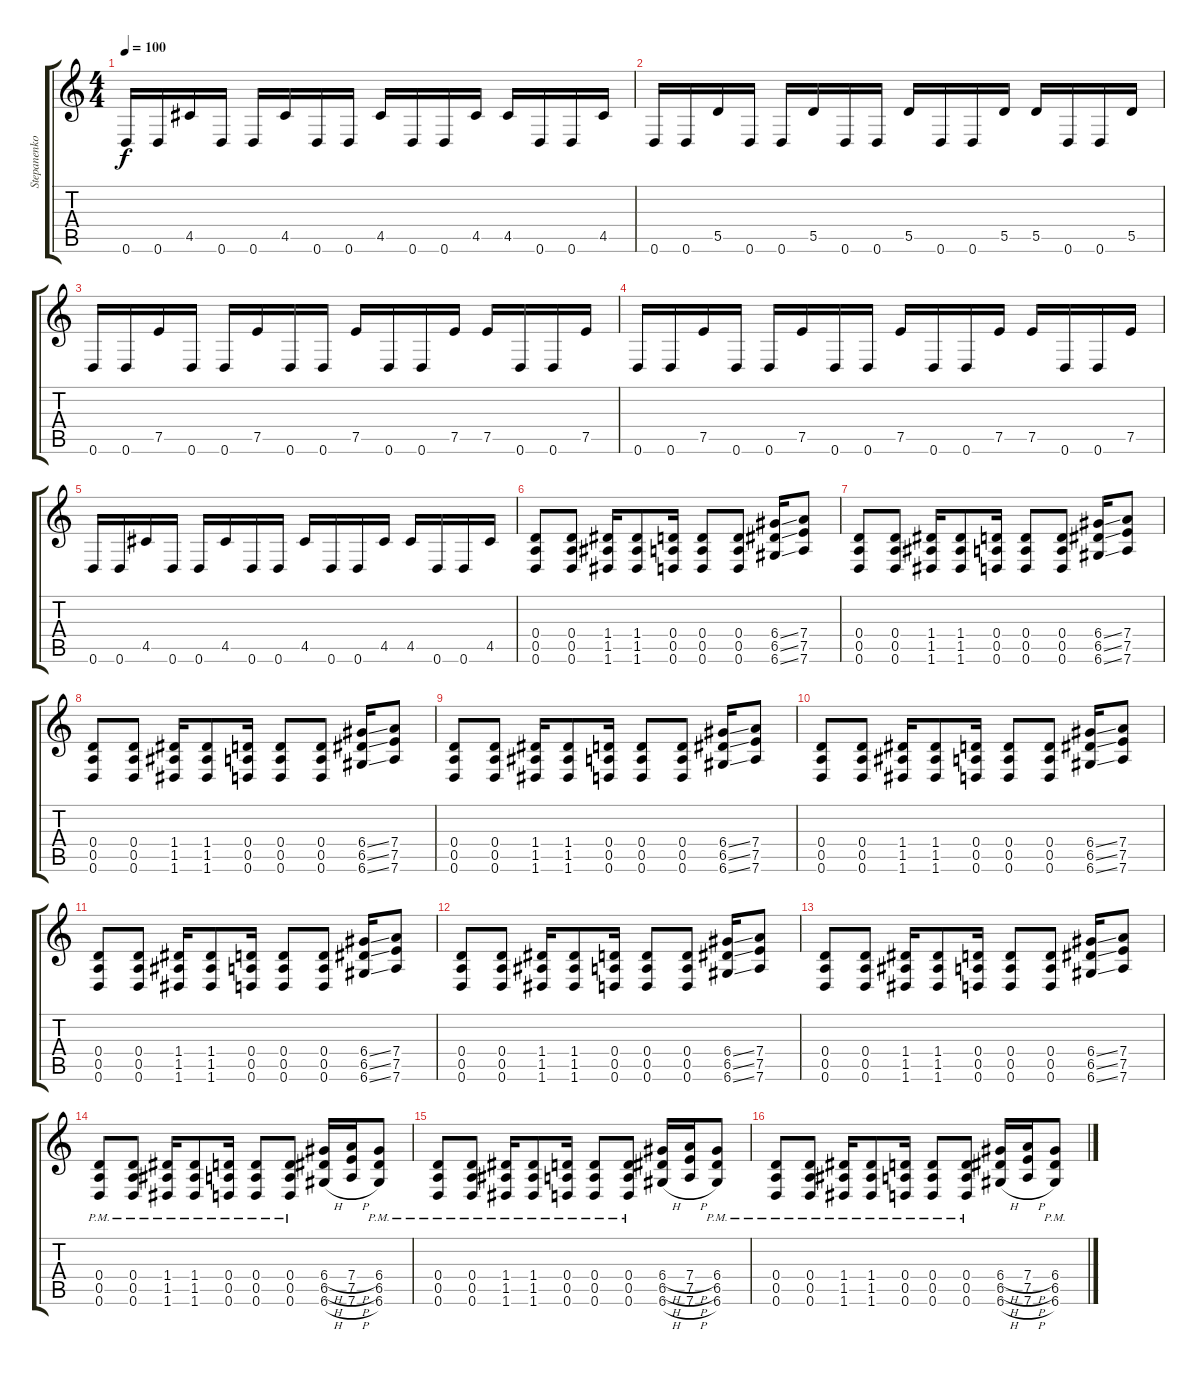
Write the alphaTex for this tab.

\track ("Stepanenko Oleksandr" "Stepanenko") {instrument distortionguitar}
\staff {score tabs}
\tuning (E4 B3 G3 D3 A2 D2) {hide}
\ts (4 4)
\tempo 100
\clef g2
\ks c
0.6.16{dy f} 0.6.16 4.5.16 0.6.16 0.6.16 4.5.16 0.6.16 0.6.16 4.5.16 0.6.16 0.6.16 4.5.16 4.5.16 0.6.16 0.6.16 4.5.16 |
0.6.16 0.6.16 5.5.16 0.6.16 0.6.16 5.5.16 0.6.16 0.6.16 5.5.16 0.6.16 0.6.16 5.5.16 5.5.16 0.6.16 0.6.16 5.5.16 |
0.6.16 0.6.16 7.5.16 0.6.16 0.6.16 7.5.16 0.6.16 0.6.16 7.5.16 0.6.16 0.6.16 7.5.16 7.5.16 0.6.16 0.6.16 7.5.16 |
0.6.16 0.6.16 7.5.16 0.6.16 0.6.16 7.5.16 0.6.16 0.6.16 7.5.16 0.6.16 0.6.16 7.5.16 7.5.16 0.6.16 0.6.16 7.5.16 |
0.6.16 0.6.16 4.5.16 0.6.16 0.6.16 4.5.16 0.6.16 0.6.16 4.5.16 0.6.16 0.6.16 4.5.16 4.5.16 0.6.16 0.6.16 4.5.16 |
(0.4 0.5 0.6).8 (0.4 0.5 0.6).8 (1.4 1.5 1.6).16 (1.4 1.5 1.6).8 (0.4 0.5 0.6).16 (0.4 0.5 0.6).8 (0.4 0.5 0.6).8 (6.4{ss} 6.5{ss} 6.6{ss}).16 (7.4 7.5 7.6).8 |
(0.4 0.5 0.6).8 (0.4 0.5 0.6).8 (1.4 1.5 1.6).16 (1.4 1.5 1.6).8 (0.4 0.5 0.6).16 (0.4 0.5 0.6).8 (0.4 0.5 0.6).8 (6.4{ss} 6.5{ss} 6.6{ss}).16 (7.4 7.5 7.6).8 |
(0.4 0.5 0.6).8 (0.4 0.5 0.6).8 (1.4 1.5 1.6).16 (1.4 1.5 1.6).8 (0.4 0.5 0.6).16 (0.4 0.5 0.6).8 (0.4 0.5 0.6).8 (6.4{ss} 6.5{ss} 6.6{ss}).16 (7.4 7.5 7.6).8 |
(0.4 0.5 0.6).8 (0.4 0.5 0.6).8 (1.4 1.5 1.6).16 (1.4 1.5 1.6).8 (0.4 0.5 0.6).16 (0.4 0.5 0.6).8 (0.4 0.5 0.6).8 (6.4{ss} 6.5{ss} 6.6{ss}).16 (7.4 7.5 7.6).8 |
(0.4 0.5 0.6).8 (0.4 0.5 0.6).8 (1.4 1.5 1.6).16 (1.4 1.5 1.6).8 (0.4 0.5 0.6).16 (0.4 0.5 0.6).8 (0.4 0.5 0.6).8 (6.4{ss} 6.5{ss} 6.6{ss}).16 (7.4 7.5 7.6).8 |
(0.4 0.5 0.6).8 (0.4 0.5 0.6).8 (1.4 1.5 1.6).16 (1.4 1.5 1.6).8 (0.4 0.5 0.6).16 (0.4 0.5 0.6).8 (0.4 0.5 0.6).8 (6.4{ss} 6.5{ss} 6.6{ss}).16 (7.4 7.5 7.6).8 |
(0.4 0.5 0.6).8 (0.4 0.5 0.6).8 (1.4 1.5 1.6).16 (1.4 1.5 1.6).8 (0.4 0.5 0.6).16 (0.4 0.5 0.6).8 (0.4 0.5 0.6).8 (6.4{ss} 6.5{ss} 6.6{ss}).16 (7.4 7.5 7.6).8 |
(0.4 0.5 0.6).8 (0.4 0.5 0.6).8 (1.4 1.5 1.6).16 (1.4 1.5 1.6).8 (0.4 0.5 0.6).16 (0.4 0.5 0.6).8 (0.4 0.5 0.6).8 (6.4{ss} 6.5{ss} 6.6{ss}).16 (7.4 7.5 7.6).8 |
(0.4{pm} 0.5{pm} 0.6{pm}).8 (0.4{pm} 0.5{pm} 0.6{pm}).8 (1.4{pm} 1.5{pm} 1.6{pm}).16 (1.4{pm} 1.5{pm} 1.6{pm}).8 (0.4{pm} 0.5{pm} 0.6{pm}).16 (0.4{pm} 0.5{pm} 0.6{pm}).8 (0.4{pm} 0.5{pm} 0.6{pm}).8 (6.4{h} 6.5{h} 6.6{h}).16 (7.4{h} 7.5{h} 7.6{h}).16 (6.4{pm} 6.5{pm} 6.6{pm}).8 |
(0.4{pm} 0.5{pm} 0.6{pm}).8 (0.4{pm} 0.5{pm} 0.6{pm}).8 (1.4{pm} 1.5{pm} 1.6{pm}).16 (1.4{pm} 1.5{pm} 1.6{pm}).8 (0.4{pm} 0.5{pm} 0.6{pm}).16 (0.4{pm} 0.5{pm} 0.6{pm}).8 (0.4{pm} 0.5{pm} 0.6{pm}).8 (6.4{h} 6.5{h} 6.6{h}).16 (7.4{h} 7.5{h} 7.6{h}).16 (6.4{pm} 6.5{pm} 6.6{pm}).8 |
(0.4{pm} 0.5{pm} 0.6{pm}).8 (0.4{pm} 0.5{pm} 0.6{pm}).8 (1.4{pm} 1.5{pm} 1.6{pm}).16 (1.4{pm} 1.5{pm} 1.6{pm}).8 (0.4{pm} 0.5{pm} 0.6{pm}).16 (0.4{pm} 0.5{pm} 0.6{pm}).8 (0.4{pm} 0.5{pm} 0.6{pm}).8 (6.4{h} 6.5{h} 6.6{h}).16 (7.4{h} 7.5{h} 7.6{h}).16 (6.4{pm} 6.5{pm} 6.6{pm}).8
